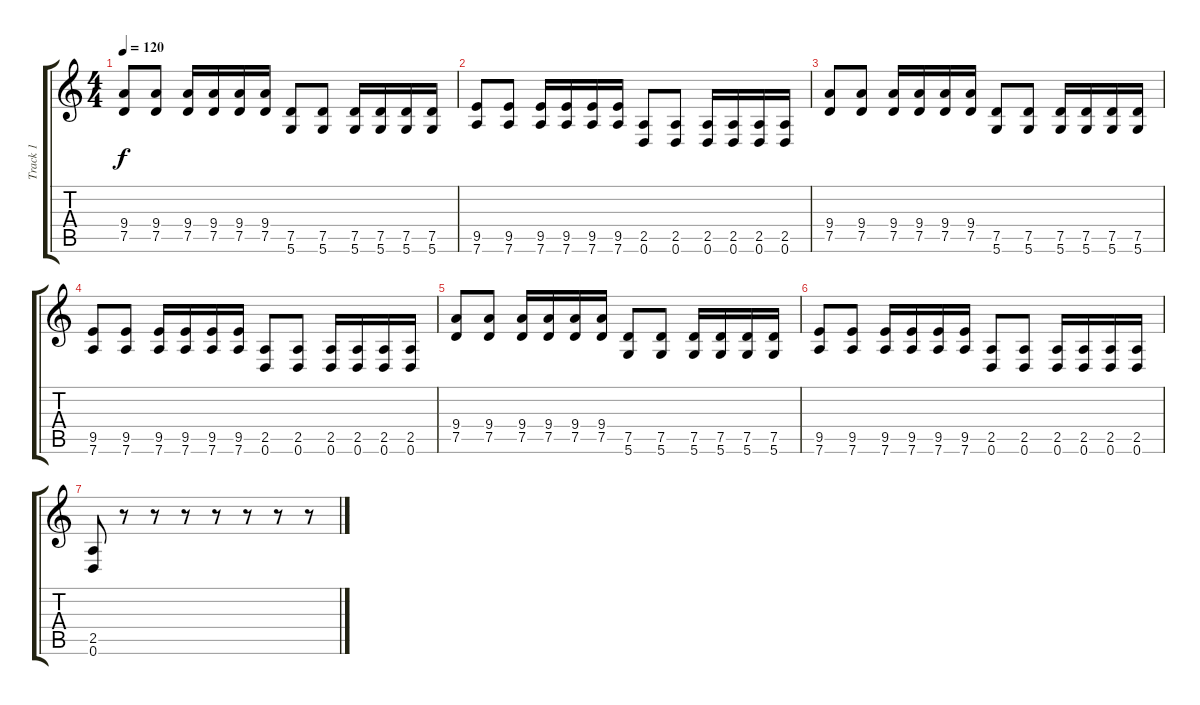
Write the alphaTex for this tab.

\track ("Track 1" "Track 1") {instrument distortionguitar}
\staff {score tabs}
\tuning (D4 A3 F3 C3 G2 D2) {hide}
\ts (4 4)
\tempo 120
\clef g2
\ks c
(9.4 7.5).8{dy f} (9.4 7.5).8 (9.4 7.5).16 (9.4 7.5).16 (9.4 7.5).16 (9.4 7.5).16 (7.5 5.6).8 (7.5 5.6).8 (7.5 5.6).16 (7.5 5.6).16 (7.5 5.6).16 (7.5 5.6).16 |
(9.5 7.6).8 (9.5 7.6).8 (9.5 7.6).16 (9.5 7.6).16 (9.5 7.6).16 (9.5 7.6).16 (2.5 0.6).8 (2.5 0.6).8 (2.5 0.6).16 (2.5 0.6).16 (2.5 0.6).16 (2.5 0.6).16 |
(9.4 7.5).8 (9.4 7.5).8 (9.4 7.5).16 (9.4 7.5).16 (9.4 7.5).16 (9.4 7.5).16 (7.5 5.6).8 (7.5 5.6).8 (7.5 5.6).16 (7.5 5.6).16 (7.5 5.6).16 (7.5 5.6).16 |
(9.5 7.6).8 (9.5 7.6).8 (9.5 7.6).16 (9.5 7.6).16 (9.5 7.6).16 (9.5 7.6).16 (2.5 0.6).8 (2.5 0.6).8 (2.5 0.6).16 (2.5 0.6).16 (2.5 0.6).16 (2.5 0.6).16 |
(9.4 7.5).8 (9.4 7.5).8 (9.4 7.5).16 (9.4 7.5).16 (9.4 7.5).16 (9.4 7.5).16 (7.5 5.6).8 (7.5 5.6).8 (7.5 5.6).16 (7.5 5.6).16 (7.5 5.6).16 (7.5 5.6).16 |
(9.5 7.6).8 (9.5 7.6).8 (9.5 7.6).16 (9.5 7.6).16 (9.5 7.6).16 (9.5 7.6).16 (2.5 0.6).8 (2.5 0.6).8 (2.5 0.6).16 (2.5 0.6).16 (2.5 0.6).16 (2.5 0.6).16 |
(2.5 0.6).8 r.8 r.8 r.8 r.8 r.8 r.8 r.8
